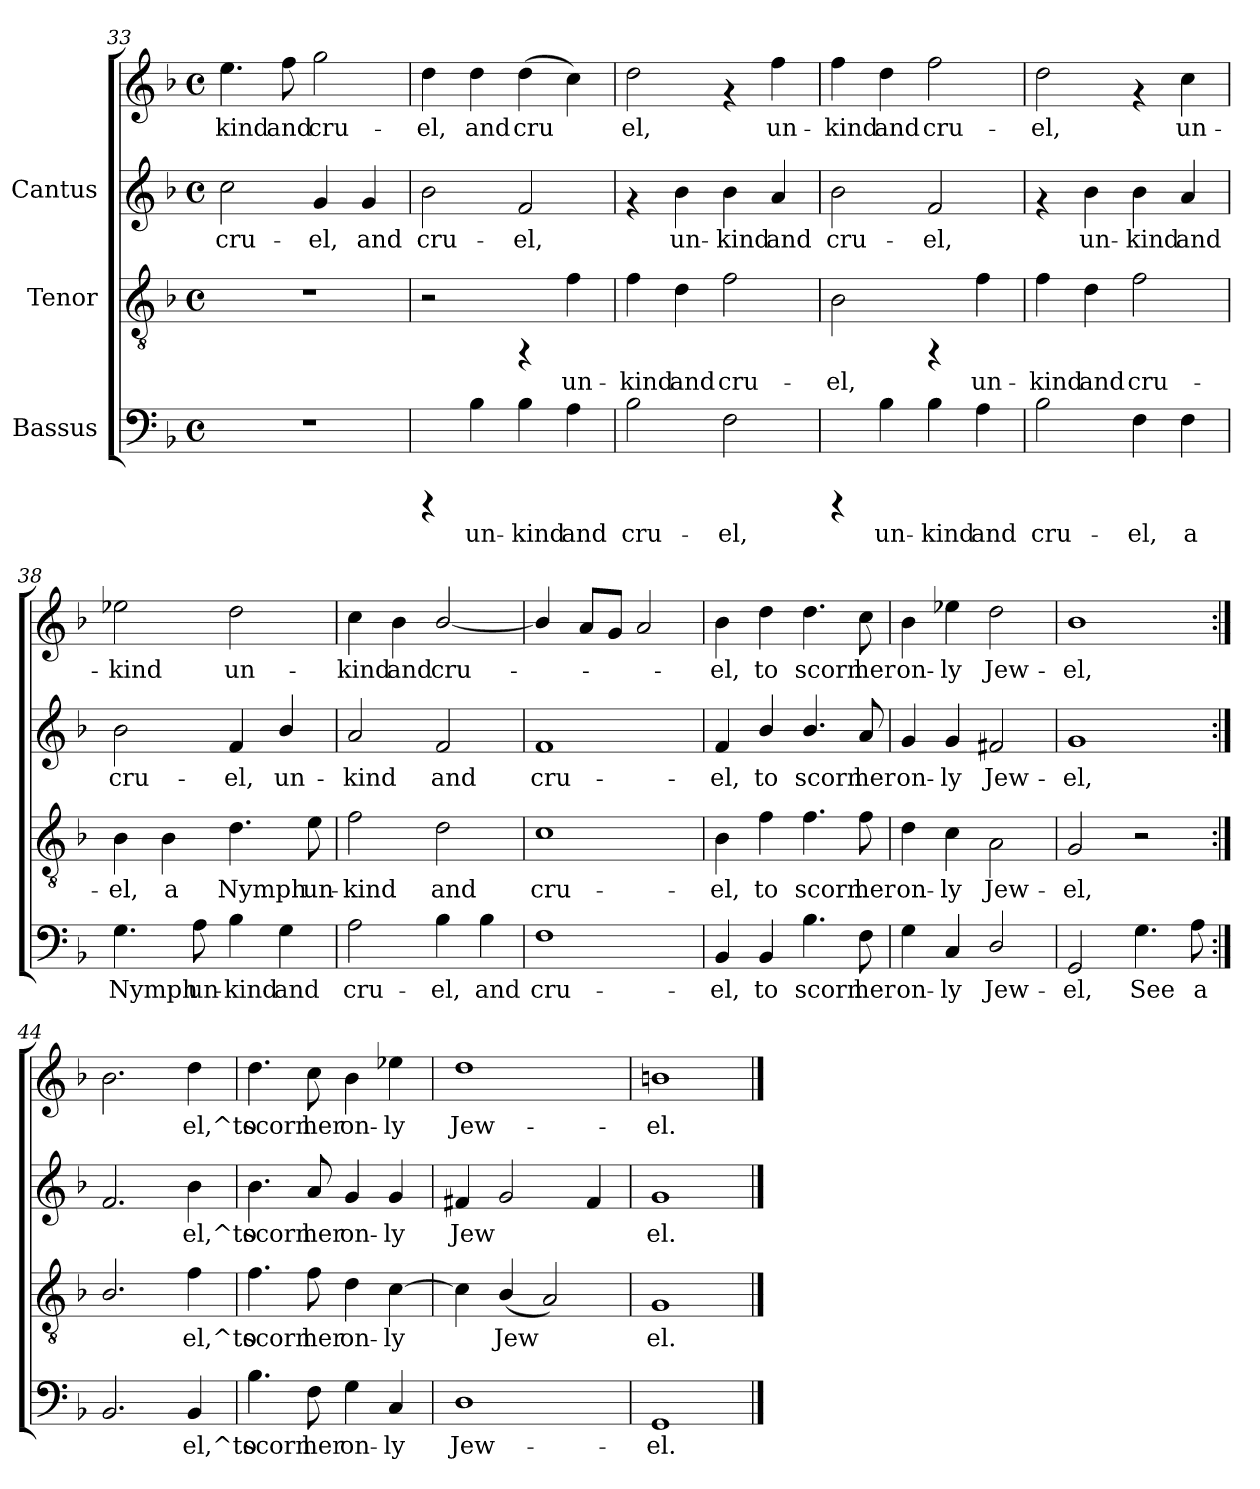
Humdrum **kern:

**kern	**text	**kern	**text	**kern	**text	**kern	**text
*part3	*part3	*part2	*part2	*part1	*part1	*part1	*part1
*staff4	*staff4	*staff3	*staff3	*staff2	*staff2	*staff1	*staff1
*I"Bassus	*	*I"Tenor	*	*I"Cantus	*	*	*
*clefF4	*	*clefGv2	*	*clefG2	*	*clefG2	*
*k[b-]	*	*k[b-]	*	*k[b-]	*	*k[b-]	*
*F:	*	*F:	*	*F:	*	*F:	*
*M4/4	*	*M4/4	*	*M4/4	*	*M4/4	*
*met(c)	*	*met(c)	*	*met(c)	*	*met(c)	*
=33	=33	=33	=33	=33	=33	=33	=33
!	!	!	!	!	!LO:LY:b:cj	!	!LO:LY:b:cj
1r	.	1r	.	2cc\	-cru-	4.ee\	kind
!	!	!	!	!	!	!	!LO:LY:b:cj
.	.	.	.	.	.	8ff\	and
!	!	!	!	!	!LO:LY:b:cj	!	!LO:LY:b:cj
.	.	.	.	4g/	-el,	2gg\	cru-
!	!	!	!	!	!LO:LY:b:cj	!	!
.	.	.	.	4g/	and	.	.
=34	=34	=34	=34	=34	=34	=34	=34
!	!	!	!	!	!LO:LY:b:cj	!	!LO:LY:b:cj
4rCCC	.	2r	.	2b-\	-cru-	4dd\	el,
!	!LO:LY:b:cj	!	!	!	!	!	!LO:LY:b:cj
4B-\	un-	.	.	.	.	4dd\	and
!	!LO:LY:b:cj	!	!	!	!LO:LY:b:cj	!	!LO:LY:b:cj
4B-\	-kind	4rFF	.	2f/	-el,	(>4dd\	cru-
!	!LO:LY:b:cj	!	!LO:LY:b:cj	!	!	!	!LO:LY:b:cj
4A\	and	4f\	un-	.	.	4cc\)	--
=35	=35	=35	=35	=35	=35	=35	=35
!	!LO:LY:b:cj	!	!LO:LY:b:cj	!	!	!	!LO:LY:b:cj
2B-\	cru-	4f\	-kind	4rf	.	2dd\	el,
!	!	!	!LO:LY:b:cj	!	!LO:LY:b:cj	!	!
.	.	4d\	and	4b-\	-un-	.	.
!	!LO:LY:b:cj	!	!LO:LY:b:cj	!	!LO:LY:b:cj	!	!
2F\	-el,	2f\	cru-	4b-\	-kind	4rf	.
!	!	!	!	!	!LO:LY:b:cj	!	!LO:LY:b:cj
.	.	.	.	4a/	and	4ff\	un-
!!LO:LB:g=z
=36	=36	=36	=36	=36	=36	=36	=36
!	!	!	!LO:LY:b:cj	!	!LO:LY:b:cj	!	!LO:LY:b:cj
4rCCC	.	2B-\	-el,	2b-\	-cru-	4ff\	kind
!	!LO:LY:b:cj	!	!	!	!	!	!LO:LY:b:cj
4B-\	un-	.	.	.	.	4dd\	and
!	!LO:LY:b:cj	!	!	!	!LO:LY:b:cj	!	!LO:LY:b:cj
4B-\	-kind	4rFF	.	2f/	-el,	2ff\	cru-
!	!LO:LY:b:cj	!	!LO:LY:b:cj	!	!	!	!
4A\	and	4f\	un-	.	.	.	.
=37	=37	=37	=37	=37	=37	=37	=37
!	!LO:LY:b:cj	!	!LO:LY:b:cj	!	!	!	!LO:LY:b:cj
2B-\	cru-	4f\	-kind	4rf	.	2dd\	el,
!	!	!	!LO:LY:b:cj	!	!LO:LY:b:cj	!	!
.	.	4d\	and	4b-\	-un-	.	.
!	!LO:LY:b:cj	!	!LO:LY:b:cj	!	!LO:LY:b:cj	!	!
4F\	-el,	2f\	cru-	4b-\	-kind	4rf	.
!	!LO:LY:b:cj	!	!	!	!LO:LY:b:cj	!	!LO:LY:b:cj
4F\	a	.	.	4a/	and	4cc\	un-
=38	=38	=38	=38	=38	=38	=38	=38
!	!LO:LY:b:cj	!	!LO:LY:b:cj	!	!LO:LY:b:cj	!	!LO:LY:b:cj
4.G\	Nymph	4B-\	-el,	2b-\	-cru-	2ee-X\	kind
!	!	!	!LO:LY:b:cj	!	!	!	!
.	.	4B-\	a	.	.	.	.
!	!LO:LY:b:cj	!	!	!	!	!	!
8A\	un-	.	.	.	.	.	.
!	!LO:LY:b:cj	!	!LO:LY:b:cj	!	!LO:LY:b:cj	!	!LO:LY:b:cj
4B-\	-kind	4.d\	Nymph	4f/	-el,	2dd\	un-
!	!LO:LY:b:cj	!	!	!	!LO:LY:b:cj	!	!
4G\	and	.	.	4b-/	un-	.	.
!	!	!	!LO:LY:b:cj	!	!	!	!
.	.	8e\	un-	.	.	.	.
=39	=39	=39	=39	=39	=39	=39	=39
!	!LO:LY:b:cj	!	!LO:LY:b:cj	!	!LO:LY:b:cj	!	!LO:LY:b:cj
2A\	cru-	2f\	-kind	2a/	-kind	4cc\	-kind
!	!	!	!	!	!	!	!LO:LY:b:cj
.	.	.	.	.	.	4b-\	and
!	!LO:LY:b:cj	!	!LO:LY:b:cj	!	!LO:LY:b:cj	!	!LO:LY:b:cj
4B-\	-el,	2d\	and	2f/	and	[<2b-/	cru-
!	!LO:LY:b:cj	!	!	!	!	!	!
4B-\	and	.	.	.	.	.	.
=40	=40	=40	=40	=40	=40	=40	=40
!	!LO:LY:b:cj	!	!LO:LY:b:cj	!	!LO:LY:b:cj	!	!
1F	cru-	1c	cru-	1f	cru-	4b-/]	.
.	.	.	.	.	.	8a/L	.
.	.	.	.	.	.	8g/J	.
.	.	.	.	.	.	2a/	.
!!LO:PB:g=z
=41	=41	=41	=41	=41	=41	=41	=41
!	!LO:LY:b:cj	!	!LO:LY:b:cj	!	!LO:LY:b:cj	!	!LO:LY:b:cj
4BB-/	-el,	4B-\	-el,	4f/	el,	4b-\	-el,
!	!LO:LY:b:cj	!	!LO:LY:b:cj	!	!LO:LY:b:cj	!	!LO:LY:b:cj
4BB-/	to	4f\	to	4b-/	to	4dd\	to
!	!LO:LY:b:cj	!	!LO:LY:b:cj	!	!LO:LY:b:cj	!	!LO:LY:b:cj
4.B-\	scorn	4.f\	scorn	4.b-/	scorn	4.dd\	scorn
!	!LO:LY:b:cj	!	!LO:LY:b:cj	!	!LO:LY:b:cj	!	!LO:LY:b:cj
8F\	her	8f\	her	8a/	her	8cc\	her
=42	=42	=42	=42	=42	=42	=42	=42
!	!LO:LY:b:cj	!	!LO:LY:b:cj	!	!LO:LY:b:cj	!	!LO:LY:b:cj
4G\	on-	4d\	on-	4g/	-on-	4b-\	on-
!	!LO:LY:b:cj	!	!LO:LY:b:cj	!	!LO:LY:b:cj	!	!LO:LY:b:cj
4C/	-ly	4c\	-ly	4g/	-ly	4ee-X\	-ly
!	!LO:LY:b:cj	!	!LO:LY:b:cj	!	!LO:LY:b:cj	!	!LO:LY:b:cj
2D/	Jew-	2A\	Jew-	2f#X/	Jew-	2dd\	Jew-
=43	=43	=43	=43	=43	=43	=43	=43
!	!LO:LY:b:cj	!	!LO:LY:b:cj	!	!LO:LY:b:cj	!	!LO:LY:b:cj
2GG/	-el,	2G/	-el,	1g	el,	1b-	-el,
!	!LO:LY:b:cj	!	!	!	!	!	!
4.G\	See	2r	.	.	.	.	.
!	!LO:LY:b:cj	!	!	!	!	!	!
8A\	a	.	.	.	.	.	.
=44:|!	=44:|!	=44:|!	=44:|!	=44:|!	=44:|!	=44:|!	=44:|!
!	!LO:LY:b:cj	!	!LO:LY:b:cj	!	!LO:LY:b:cj	!	!LO:LY:b:cj
2.BB-/	-	2.B-/	-	2.f/	-	2.b-\	-
!	!LO:LY:b:cj	!	!LO:LY:b:cj	!	!LO:LY:b:cj	!	!LO:LY:b:cj
4BB-/	-el,^to	4f\	-el,^to	4b-\	-el,^to	4dd\	-el,^to
=45	=45	=45	=45	=45	=45	=45	=45
!	!LO:LY:b:cj	!	!LO:LY:b:cj	!	!LO:LY:b:cj	!	!LO:LY:b:cj
4.B-\	scorn	4.f\	scorn	4.b-\	scorn	4.dd\	scorn
!	!LO:LY:b:cj	!	!LO:LY:b:cj	!	!LO:LY:b:cj	!	!LO:LY:b:cj
8F\	her	8f\	her	8a/	her	8cc\	her
!	!LO:LY:b:cj	!	!LO:LY:b:cj	!	!LO:LY:b:cj	!	!LO:LY:b:cj
4G\	on-	4d\	on-	4g/	on-	4b-\	on-
!	!LO:LY:b:cj	!	!LO:LY:b:cj	!	!LO:LY:b:cj	!	!LO:LY:b:cj
4C/	-ly	[>4c\	-ly	4g/	-ly	4ee-X\	-ly
=46	=46	=46	=46	=46	=46	=46	=46
!	!LO:LY:b:cj	!	!LO:LY:b:cj	!	!LO:LY:b:cj	!	!LO:LY:b:cj
1D	Jew-	4c\]	.	4f#X/	-Jew-	1dd	Jew-
!	!	!	!LO:LY:b:cj	!	!LO:LY:b:cj	!	!
.	.	(<4B-/	Jew-	2g/	--	.	.
!	!	!	!LO:LY:b:cj	!	!	!	!
.	.	2A/)	--	.	.	.	.
!	!	!	!	!	!LO:LY:b:cj	!	!
.	.	.	.	4f#/	--	.	.
!!LO:LB:g=z
=47	=47	=47	=47	=47	=47	=47	=47
!	!LO:LY:b:cj	!	!LO:LY:b:cj	!	!LO:LY:b:cj	!	!LO:LY:b:cj
1GG	-el.	1G	-el.	1g	el.	1bn	-el.
==	==	==	==	==	==	==	==
*-	*-	*-	*-	*-	*-	*-	*-
